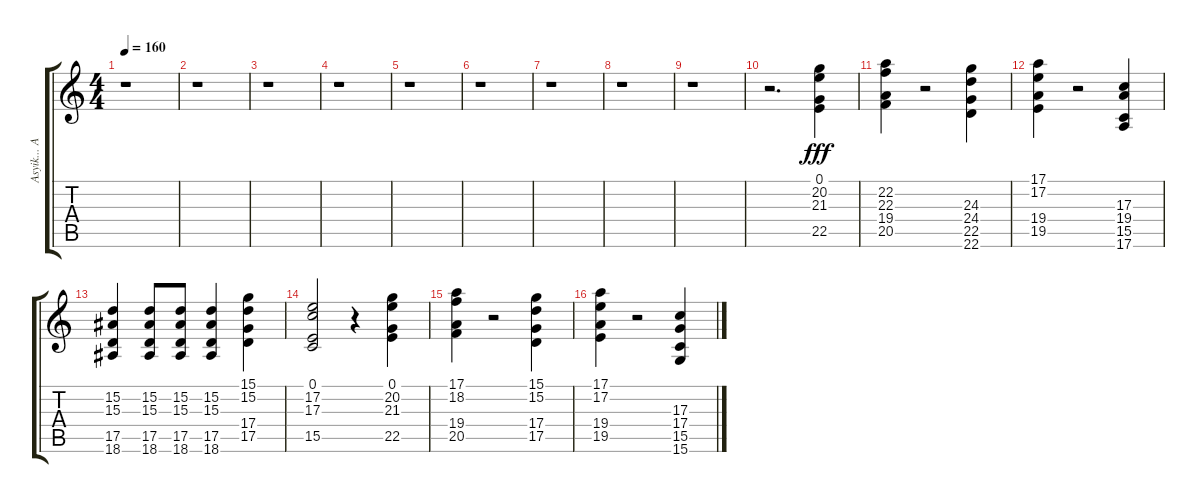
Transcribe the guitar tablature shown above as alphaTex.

\track ("Asyik... Asyik..." "Asyik... A") {instrument tenorsax}
\staff {score tabs}
\tuning (E4 B3 G3 D3 A2 E2) {hide}
\ts (4 4)
\tempo 160
\clef g2
\ks c
r.1{dy fff} |
r.1 |
r.1 |
r.1 |
r.1 |
r.1 |
r.1 |
r.1 |
r.1 |
r.2{d} (0.1 20.2 21.3 22.5).4 |
(22.2 22.3 19.4 20.5).4 r.2 (24.3 24.4 22.5 22.6).4 |
(17.1 17.2 19.4 19.5).4 r.2 (17.3 19.4 15.5 17.6).4 |
(15.2 15.3 17.5 18.6).4 (15.2 15.3 17.5 18.6).8 (15.2 15.3 17.5 18.6).8 (15.2 15.3 17.5 18.6).4 (15.1 15.2 17.4 17.5).4 |
(0.1 17.2 17.3 15.5).2 r.4 (0.1 20.2 21.3 22.5).4 |
(17.1 18.2 19.4 20.5).4 r.2 (15.1 15.2 17.4 17.5).4 |
(17.1 17.2 19.4 19.5).4 r.2 (17.3 17.4 15.5 15.6).4
